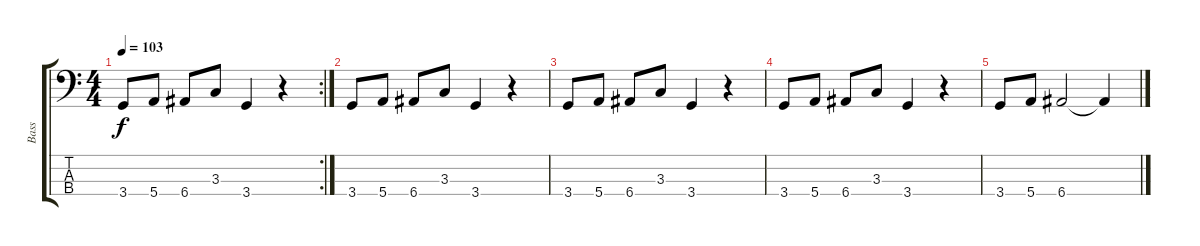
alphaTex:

\track ("Bass" "Bass") {instrument electricbasspick}
\staff {score tabs}
\tuning (G2 D2 A1 E1) {hide}
\rc 2
\ts (4 4)
\tempo 103
\clef f4
\ks c
3.4.8{dy f} 5.4.8 6.4.8 3.3.8 3.4.4 r.4 |
3.4.8 5.4.8 6.4.8 3.3.8 3.4.4 r.4 |
3.4.8 5.4.8 6.4.8 3.3.8 3.4.4 r.4 |
3.4.8 5.4.8 6.4.8 3.3.8 3.4.4 r.4 |
3.4.8 5.4.8 6.4.2 6.4{t}.4
